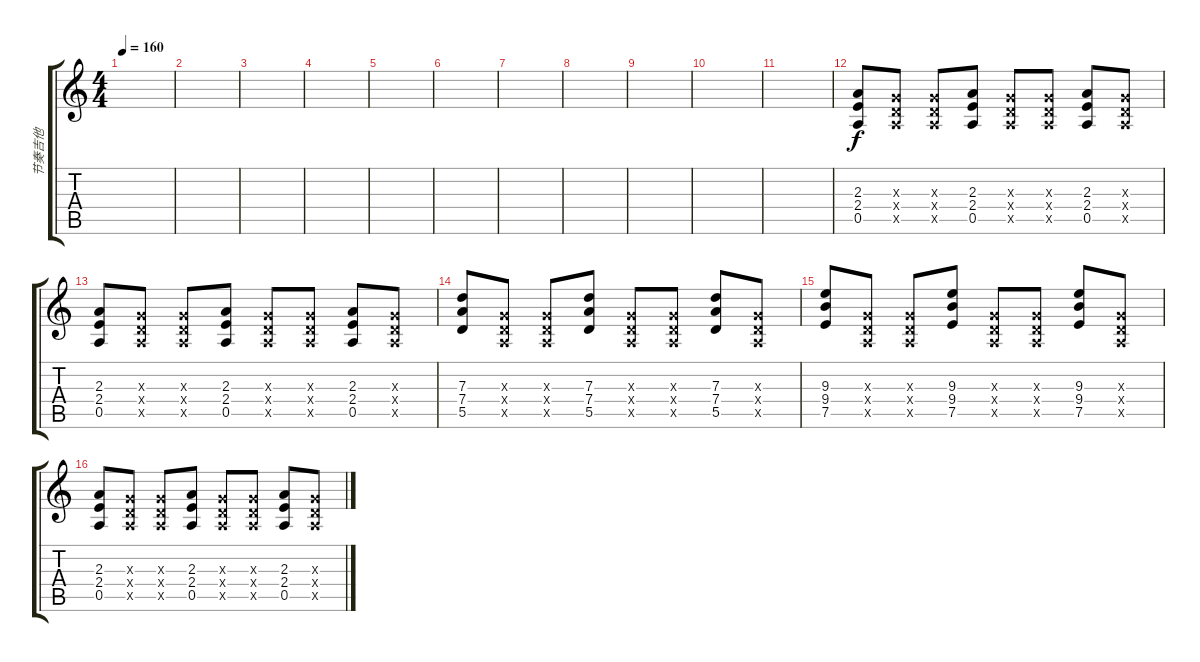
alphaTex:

\track ("节奏吉他" "节奏吉他") {instrument overdrivenguitar}
\staff {score tabs}
\tuning (E4 B3 G3 D3 A2 E2) {hide}
\ts (4 4)
\tempo 160
\clef g2
\ks c
|
|
|
|
|
|
|
|
|
|
|
(2.3 2.4 0.5).8 (0.3{x} 0.4{x} 0.5{x}).8 (0.3{x} 0.4{x} 0.5{x}).8 (2.3 2.4 0.5).8 (0.3{x} 0.4{x} 0.5{x}).8 (0.3{x} 0.4{x} 0.5{x}).8 (2.3 2.4 0.5).8 (0.3{x} 0.4{x} 0.5{x}).8 |
(2.3 2.4 0.5).8 (0.3{x} 0.4{x} 0.5{x}).8 (0.3{x} 0.4{x} 0.5{x}).8 (2.3 2.4 0.5).8 (0.3{x} 0.4{x} 0.5{x}).8 (0.3{x} 0.4{x} 0.5{x}).8 (2.3 2.4 0.5).8 (0.3{x} 0.4{x} 0.5{x}).8 |
(7.3 7.4 5.5).8 (0.3{x} 0.4{x} 0.5{x}).8 (0.3{x} 0.4{x} 0.5{x}).8 (7.3 7.4 5.5).8 (0.3{x} 0.4{x} 0.5{x}).8 (0.3{x} 0.4{x} 0.5{x}).8 (7.3 7.4 5.5).8 (0.3{x} 0.4{x} 0.5{x}).8 |
(9.3 9.4 7.5).8 (0.3{x} 0.4{x} 0.5{x}).8 (0.3{x} 0.4{x} 0.5{x}).8 (9.3 9.4 7.5).8 (0.3{x} 0.4{x} 0.5{x}).8 (0.3{x} 0.4{x} 0.5{x}).8 (9.3 9.4 7.5).8 (0.3{x} 0.4{x} 0.5{x}).8 |
(2.3 2.4 0.5).8 (0.3{x} 0.4{x} 0.5{x}).8 (0.3{x} 0.4{x} 0.5{x}).8 (2.3 2.4 0.5).8 (0.3{x} 0.4{x} 0.5{x}).8 (0.3{x} 0.4{x} 0.5{x}).8 (2.3 2.4 0.5).8 (0.3{x} 0.4{x} 0.5{x}).8
